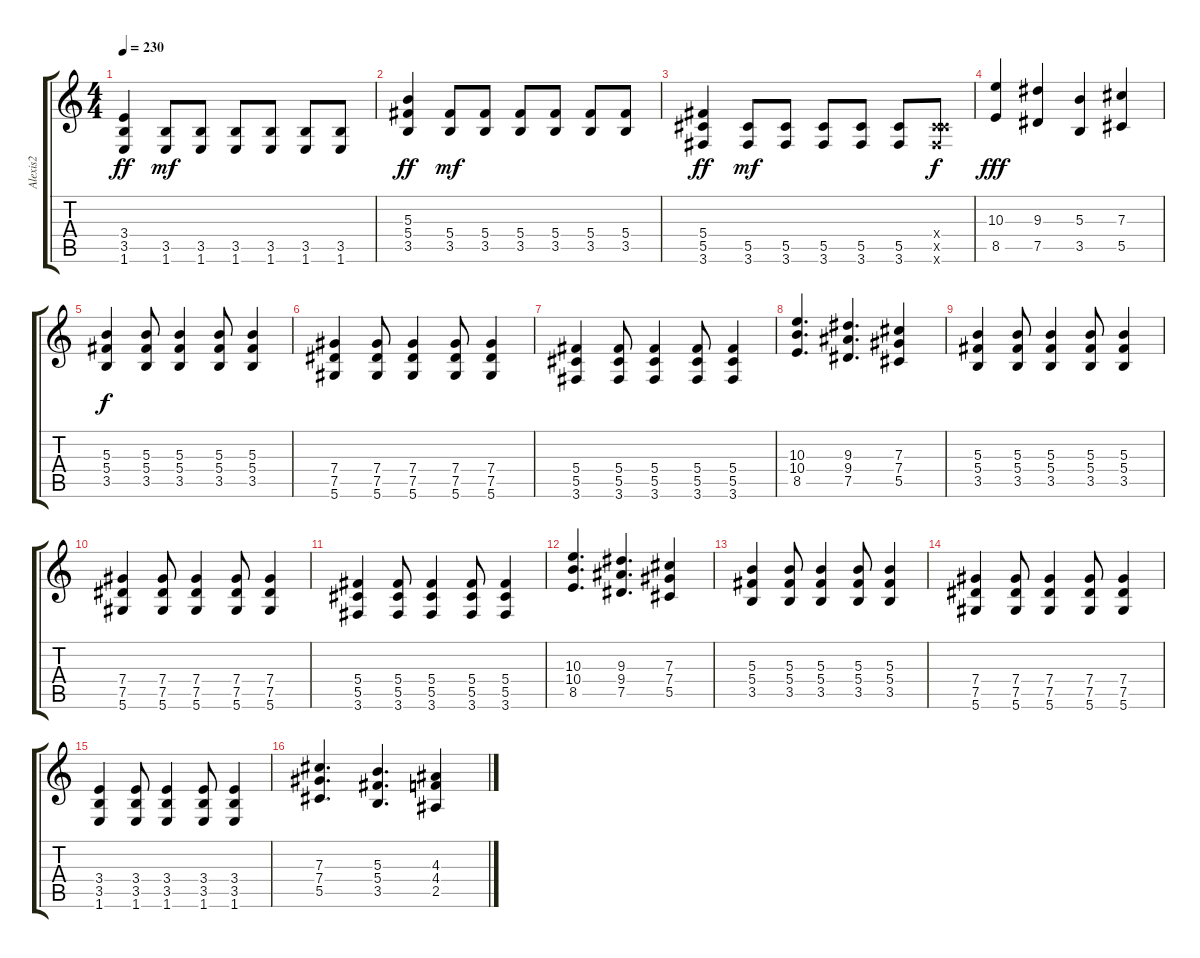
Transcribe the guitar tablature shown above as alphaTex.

\track ("Alexis2" "Alexis2") {instrument distortionguitar}
\staff {score tabs}
\tuning (Eb4 Bb3 Gb3 Db3 Ab2 Eb2) {hide}
\ts (4 4)
\tempo 230
\clef g2
\ks c
(3.4 3.5 1.6).4{dy ff} (3.5 1.6).8{dy mf} (3.5 1.6).8 (3.5 1.6).8 (3.5 1.6).8 (3.5 1.6).8 (3.5 1.6).8 |
(5.3 5.4 3.5).4{dy ff} (5.4 3.5).8{dy mf} (5.4 3.5).8 (5.4 3.5).8 (5.4 3.5).8 (5.4 3.5).8 (5.4 3.5).8 |
(5.4 5.5 3.6).4{dy ff} (5.5 3.6).8{dy mf} (5.5 3.6).8 (5.5 3.6).8 (5.5 3.6).8 (5.5 3.6).8 (0.4{x} 5.5{x} 3.6{x}).8{dy f} |
(10.3 8.5).4{dy fff} (9.3 7.5).4 (5.3 3.5).4 (7.3 5.5).4 |
(5.3 5.4 3.5).4{dy f} (5.3 5.4 3.5).8 (5.3 5.4 3.5).4 (5.3 5.4 3.5).8 (5.3 5.4 3.5).4 |
(7.4 7.5 5.6).4 (7.4 7.5 5.6).8 (7.4 7.5 5.6).4 (7.4 7.5 5.6).8 (7.4 7.5 5.6).4 |
(5.4 5.5 3.6).4 (5.4 5.5 3.6).8 (5.4 5.5 3.6).4 (5.4 5.5 3.6).8 (5.4 5.5 3.6).4 |
(10.3 10.4 8.5).4{d} (9.3 9.4 7.5).4{d} (7.3 7.4 5.5).4 |
(5.3 5.4 3.5).4 (5.3 5.4 3.5).8 (5.3 5.4 3.5).4 (5.3 5.4 3.5).8 (5.3 5.4 3.5).4 |
(7.4 7.5 5.6).4 (7.4 7.5 5.6).8 (7.4 7.5 5.6).4 (7.4 7.5 5.6).8 (7.4 7.5 5.6).4 |
(5.4 5.5 3.6).4 (5.4 5.5 3.6).8 (5.4 5.5 3.6).4 (5.4 5.5 3.6).8 (5.4 5.5 3.6).4 |
(10.3 10.4 8.5).4{d} (9.3 9.4 7.5).4{d} (7.3 7.4 5.5).4 |
(5.3 5.4 3.5).4 (5.3 5.4 3.5).8 (5.3 5.4 3.5).4 (5.3 5.4 3.5).8 (5.3 5.4 3.5).4 |
(7.4 7.5 5.6).4 (7.4 7.5 5.6).8 (7.4 7.5 5.6).4 (7.4 7.5 5.6).8 (7.4 7.5 5.6).4 |
(3.4 3.5 1.6).4 (3.4 3.5 1.6).8 (3.4 3.5 1.6).4 (3.4 3.5 1.6).8 (3.4 3.5 1.6).4 |
(7.3 7.4 5.5).4{d} (5.3 5.4 3.5).4{d} (4.3 4.4 2.5).4
